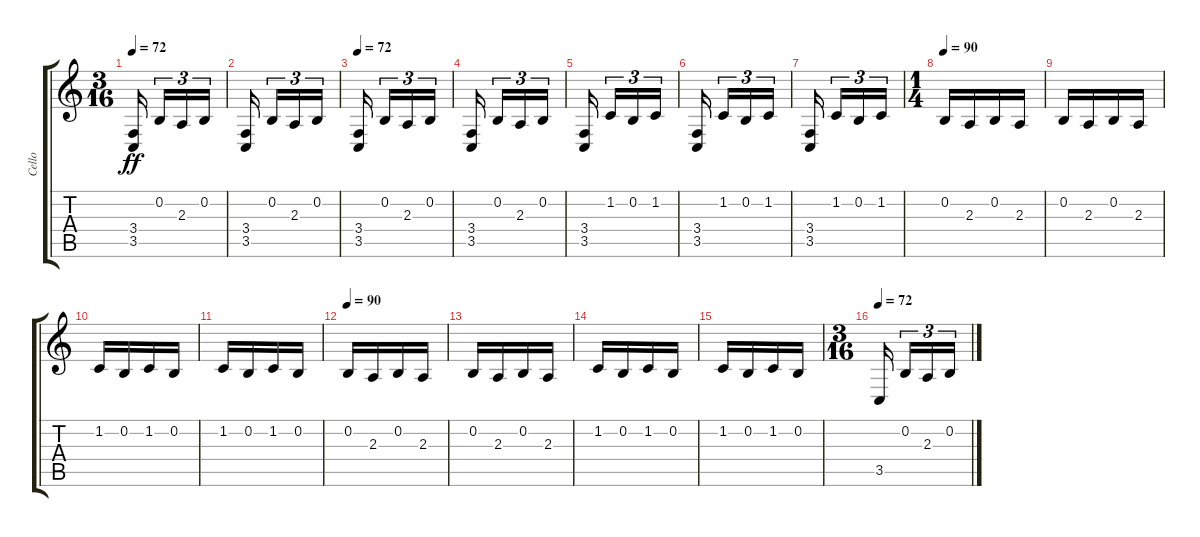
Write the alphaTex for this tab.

\track ("Cello" "Cello") {instrument cello}
\staff {score tabs}
\tuning (E4 B3 G3 D3 A2 E2) {hide}
\ts (3 16)
\tempo 72
\clef g2
\ks c
(3.4 3.5).16{dy ff instrument cello} 0.2.16{tu (3 2)} 2.3.16{tu (3 2)} 0.2.16{tu (3 2)} |
(3.4 3.5).16 0.2.16{tu (3 2)} 2.3.16{tu (3 2)} 0.2.16{tu (3 2)} |
\tempo 72
(3.4 3.5).16 0.2.16{tu (3 2)} 2.3.16{tu (3 2)} 0.2.16{tu (3 2)} |
(3.4 3.5).16 0.2.16{tu (3 2)} 2.3.16{tu (3 2)} 0.2.16{tu (3 2)} |
(3.4 3.5).16 1.2.16{tu (3 2)} 0.2.16{tu (3 2)} 1.2.16{tu (3 2)} |
(3.4 3.5).16 1.2.16{tu (3 2)} 0.2.16{tu (3 2)} 1.2.16{tu (3 2)} |
(3.4 3.5).16 1.2.16{tu (3 2)} 0.2.16{tu (3 2)} 1.2.16{tu (3 2)} |
\ts (1 4)
\tempo 90
0.2.16 2.3.16 0.2.16 2.3.16 |
0.2.16 2.3.16 0.2.16 2.3.16 |
1.2.16 0.2.16 1.2.16 0.2.16 |
1.2.16 0.2.16 1.2.16 0.2.16 |
\tempo 90
0.2.16 2.3.16 0.2.16 2.3.16 |
0.2.16 2.3.16 0.2.16 2.3.16 |
1.2.16 0.2.16 1.2.16 0.2.16 |
1.2.16 0.2.16 1.2.16 0.2.16 |
\ts (3 16)
\tempo 72
3.5.16 0.2.16{tu (3 2)} 2.3.16{tu (3 2)} 0.2.16{tu (3 2)}
